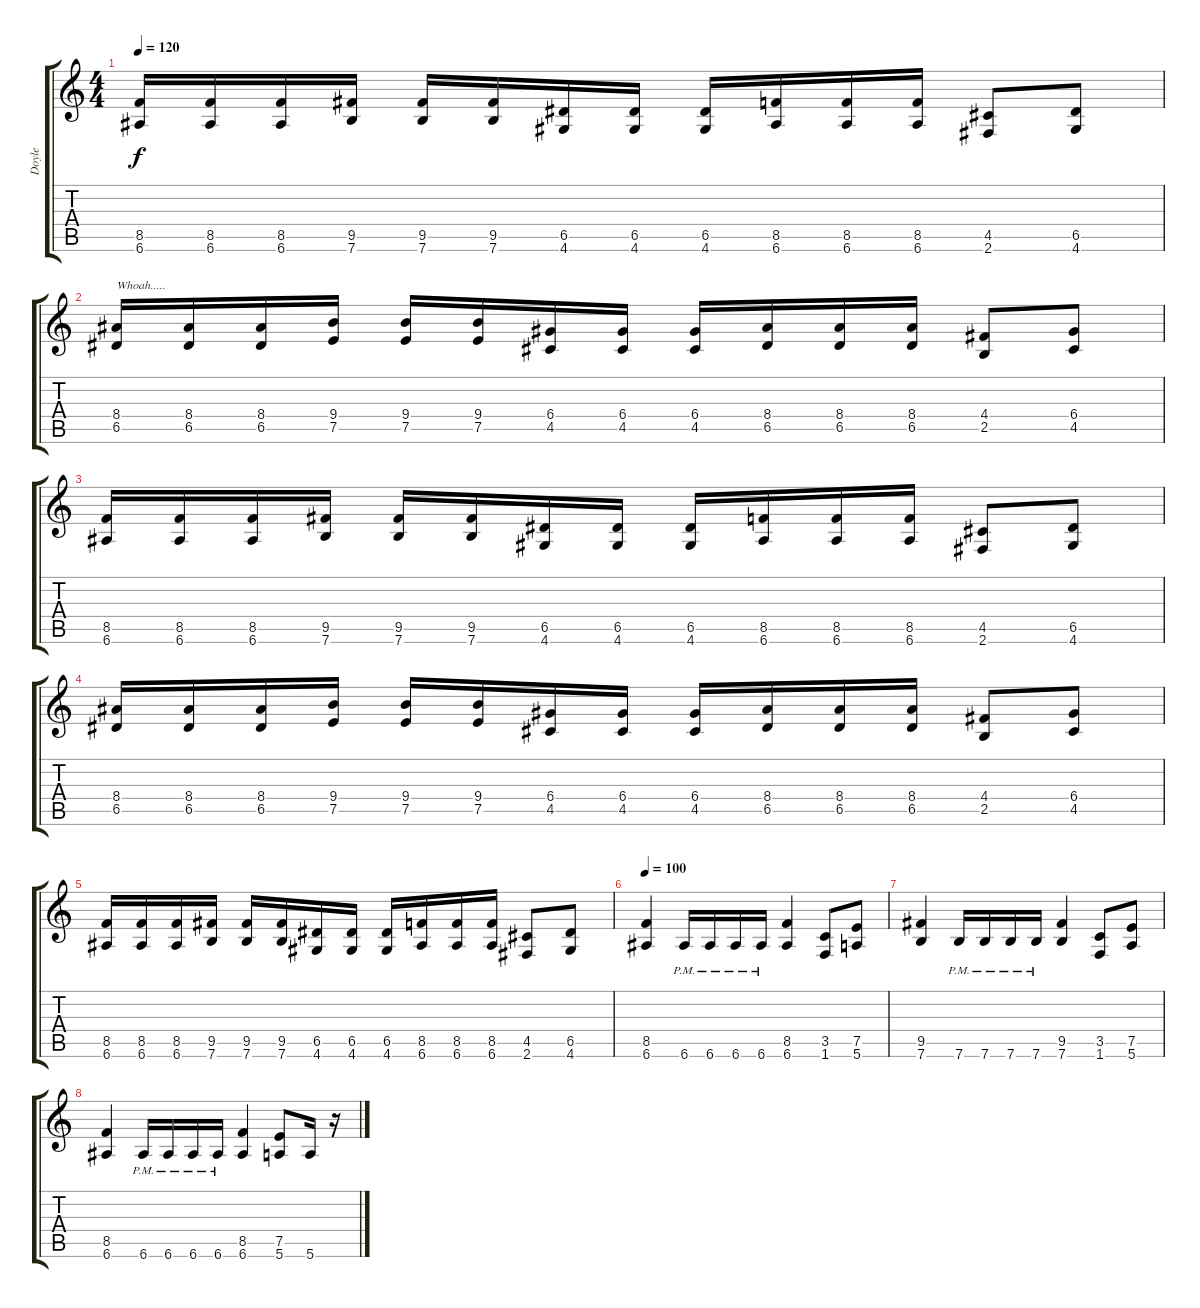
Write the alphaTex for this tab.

\track ("Doyle" "Doyle") {instrument distortionguitar}
\staff {score tabs}
\tuning (E4 B3 G3 D3 A2 E2) {hide}
\ts (4 4)
\tempo 120
\clef g2
\ks c
(8.5 6.6).16{dy f} (8.5 6.6).16 (8.5 6.6).16 (9.5 7.6).16 (9.5 7.6).16 (9.5 7.6).16 (6.5 4.6).16 (6.5 4.6).16 (6.5 4.6).16 (8.5 6.6).16 (8.5 6.6).16 (8.5 6.6).16 (4.5 2.6).8 (6.5 4.6).8 |
(8.4 6.5).16{txt "Whoah....."} (8.4 6.5).16 (8.4 6.5).16 (9.4 7.5).16 (9.4 7.5).16 (9.4 7.5).16 (6.4 4.5).16 (6.4 4.5).16 (6.4 4.5).16 (8.4 6.5).16 (8.4 6.5).16 (8.4 6.5).16 (4.4 2.5).8 (6.4 4.5).8 |
(8.5 6.6).16 (8.5 6.6).16 (8.5 6.6).16 (9.5 7.6).16 (9.5 7.6).16 (9.5 7.6).16 (6.5 4.6).16 (6.5 4.6).16 (6.5 4.6).16 (8.5 6.6).16 (8.5 6.6).16 (8.5 6.6).16 (4.5 2.6).8 (6.5 4.6).8 |
(8.4 6.5).16 (8.4 6.5).16 (8.4 6.5).16 (9.4 7.5).16 (9.4 7.5).16 (9.4 7.5).16 (6.4 4.5).16 (6.4 4.5).16 (6.4 4.5).16 (8.4 6.5).16 (8.4 6.5).16 (8.4 6.5).16 (4.4 2.5).8 (6.4 4.5).8 |
(8.5 6.6).16 (8.5 6.6).16 (8.5 6.6).16 (9.5 7.6).16 (9.5 7.6).16 (9.5 7.6).16 (6.5 4.6).16 (6.5 4.6).16 (6.5 4.6).16 (8.5 6.6).16 (8.5 6.6).16 (8.5 6.6).16 (4.5 2.6).8 (6.5 4.6).8 |
\tempo 100
(8.5 6.6).4 6.6{pm}.16 6.6{pm}.16 6.6{pm}.16 6.6{pm}.16 (8.5 6.6).4 (3.5 1.6).8 (7.5 5.6).8 |
(9.5 7.6).4 7.6{pm}.16 7.6{pm}.16 7.6{pm}.16 7.6{pm}.16 (9.5 7.6).4 (3.5 1.6).8 (7.5 5.6).8 |
(8.5 6.6).4 6.6{pm}.16 6.6{pm}.16 6.6{pm}.16 6.6{pm}.16 (8.5 6.6).4 (7.5 5.6).8 5.6.16 r.16
